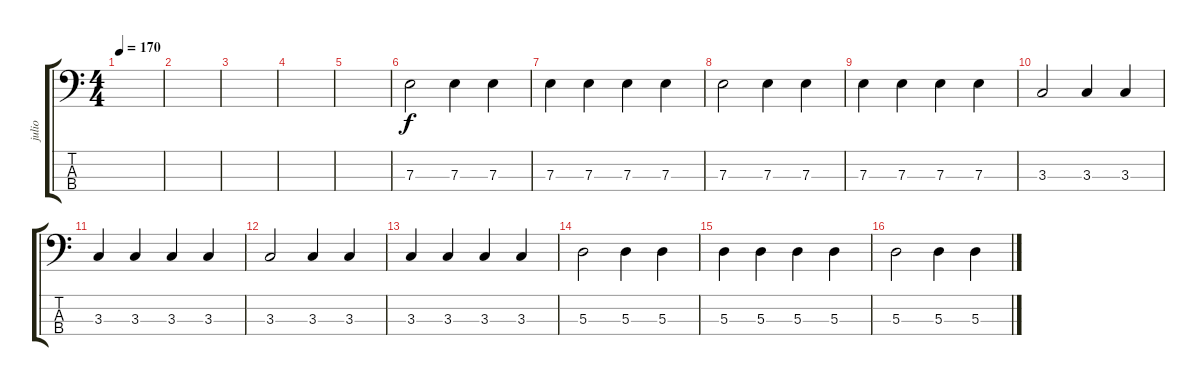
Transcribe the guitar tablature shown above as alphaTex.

\track ("julio" "julio") {instrument electricbassfinger}
\staff {score tabs}
\tuning (G2 D2 A1 E1) {hide}
\ts (4 4)
\tempo 170
\clef f4
\ks c
|
|
|
|
|
7.3.2 7.3.4 7.3.4 |
7.3.4 7.3.4 7.3.4 7.3.4 |
7.3.2 7.3.4 7.3.4 |
7.3.4 7.3.4 7.3.4 7.3.4 |
3.3.2 3.3.4 3.3.4 |
3.3.4 3.3.4 3.3.4 3.3.4 |
3.3.2 3.3.4 3.3.4 |
3.3.4 3.3.4 3.3.4 3.3.4 |
5.3.2 5.3.4 5.3.4 |
5.3.4 5.3.4 5.3.4 5.3.4 |
5.3.2 5.3.4 5.3.4
